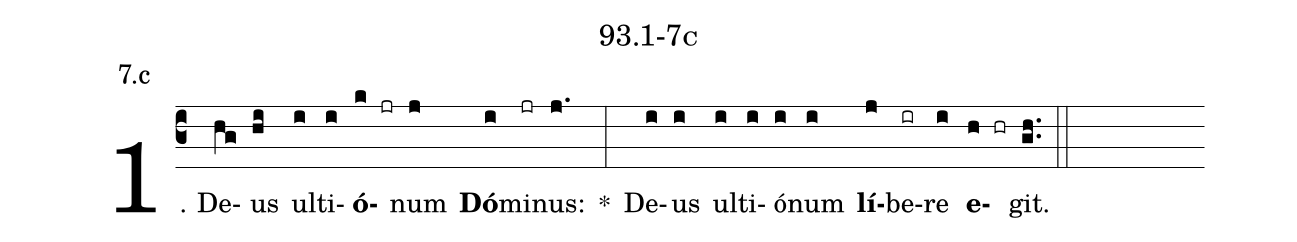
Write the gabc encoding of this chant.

name: 93.1-7c;
annotation: 7.c;
%%
(c3)1. De(hg)us(hi) ul(i)ti(i)<b>ó</b>(k jr)num(j) <b>Dó</b>(i)mi(jr)nus:(j.) *(:) De(i)us(i) ul(i)ti(i)ó(i)num(i) <b>lí</b>(j)be(ir)re(i) <b>e</b>(h hr)git.(gh..) (::)


%E(i) u(i) o(j) u(i) a(h) e.(gh..) (::)
